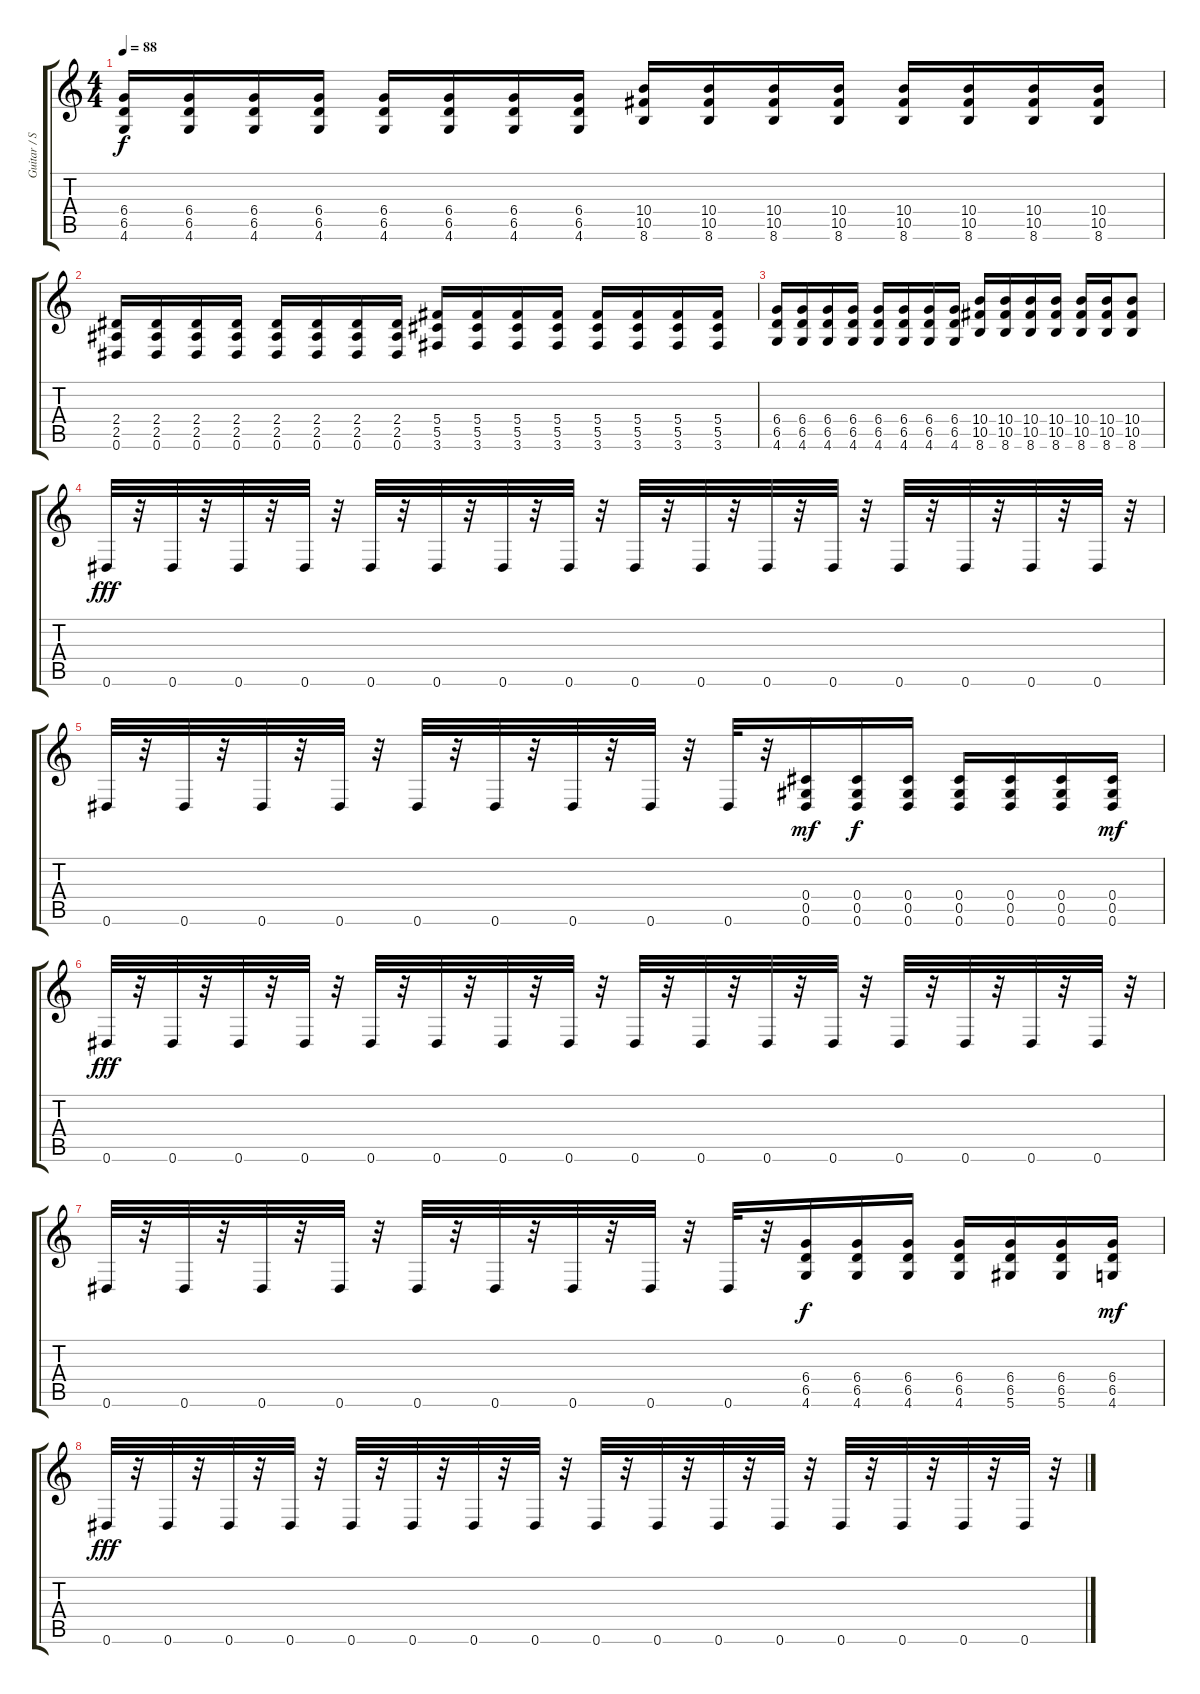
\track ("Guitar / Stef Carpenter" "Guitar / S") {instrument distortionguitar}
\staff {score tabs}
\tuning (Eb4 Bb3 Gb3 Db3 Ab2 Eb2) {hide}
\ts (4 4)
\tempo 88
\clef g2
\ks c
(6.4 6.5 4.6).16{dy f} (6.4 6.5 4.6).16 (6.4 6.5 4.6).16 (6.4 6.5 4.6).16 (6.4 6.5 4.6).16 (6.4 6.5 4.6).16 (6.4 6.5 4.6).16 (6.4 6.5 4.6).16 (10.4 10.5 8.6).16 (10.4 10.5 8.6).16 (10.4 10.5 8.6).16 (10.4 10.5 8.6).16 (10.4 10.5 8.6).16 (10.4 10.5 8.6).16 (10.4 10.5 8.6).16 (10.4 10.5 8.6).16 |
(2.4 2.5 0.6).16 (2.4 2.5 0.6).16 (2.4 2.5 0.6).16 (2.4 2.5 0.6).16 (2.4 2.5 0.6).16 (2.4 2.5 0.6).16 (2.4 2.5 0.6).16 (2.4 2.5 0.6).16 (5.4 5.5 3.6).16 (5.4 5.5 3.6).16 (5.4 5.5 3.6).16 (5.4 5.5 3.6).16 (5.4 5.5 3.6).16 (5.4 5.5 3.6).16 (5.4 5.5 3.6).16 (5.4 5.5 3.6).16 |
(6.4 6.5 4.6).16 (6.4 6.5 4.6).16 (6.4 6.5 4.6).16 (6.4 6.5 4.6).16 (6.4 6.5 4.6).16 (6.4 6.5 4.6).16 (6.4 6.5 4.6).16 (6.4 6.5 4.6).16 (10.4 10.5 8.6).16 (10.4 10.5 8.6).16 (10.4 10.5 8.6).16 (10.4 10.5 8.6).16 (10.4 10.5 8.6).16 (10.4 10.5 8.6).16 (10.4 10.5 8.6).8 |
0.6.32{dy fff} r.32 0.6.32 r.32 0.6.32 r.32 0.6.32 r.32 0.6.32 r.32 0.6.32 r.32 0.6.32 r.32 0.6.32 r.32 0.6.32 r.32 0.6.32 r.32 0.6.32 r.32 0.6.32 r.32 0.6.32 r.32 0.6.32 r.32 0.6.32 r.32 0.6.32 r.32 |
0.6.32 r.32 0.6.32 r.32 0.6.32 r.32 0.6.32 r.32 0.6.32 r.32 0.6.32 r.32 0.6.32 r.32 0.6.32 r.32 0.6.32 r.32 (0.4 0.5 0.6).16{dy mf} (0.4 0.5 0.6).16{dy f} (0.4 0.5 0.6).16 (0.4 0.5 0.6).16 (0.4 0.5 0.6).16 (0.4 0.5 0.6).16 (0.4 0.5 0.6).16{dy mf} |
0.6.32{dy fff} r.32 0.6.32 r.32 0.6.32 r.32 0.6.32 r.32 0.6.32 r.32 0.6.32 r.32 0.6.32 r.32 0.6.32 r.32 0.6.32 r.32 0.6.32 r.32 0.6.32 r.32 0.6.32 r.32 0.6.32 r.32 0.6.32 r.32 0.6.32 r.32 0.6.32 r.32 |
0.6.32 r.32 0.6.32 r.32 0.6.32 r.32 0.6.32 r.32 0.6.32 r.32 0.6.32 r.32 0.6.32 r.32 0.6.32 r.32 0.6.32 r.32 (6.4 6.5 4.6).16{dy f} (6.4 6.5 4.6).16 (6.4 6.5 4.6).16 (6.4 6.5 4.6).16 (6.4 6.5 5.6).16 (6.4 6.5 5.6).16 (6.4 6.5 4.6).16{dy mf} |
0.6.32{dy fff} r.32 0.6.32 r.32 0.6.32 r.32 0.6.32 r.32 0.6.32 r.32 0.6.32 r.32 0.6.32 r.32 0.6.32 r.32 0.6.32 r.32 0.6.32 r.32 0.6.32 r.32 0.6.32 r.32 0.6.32 r.32 0.6.32 r.32 0.6.32 r.32 0.6.32 r.32
